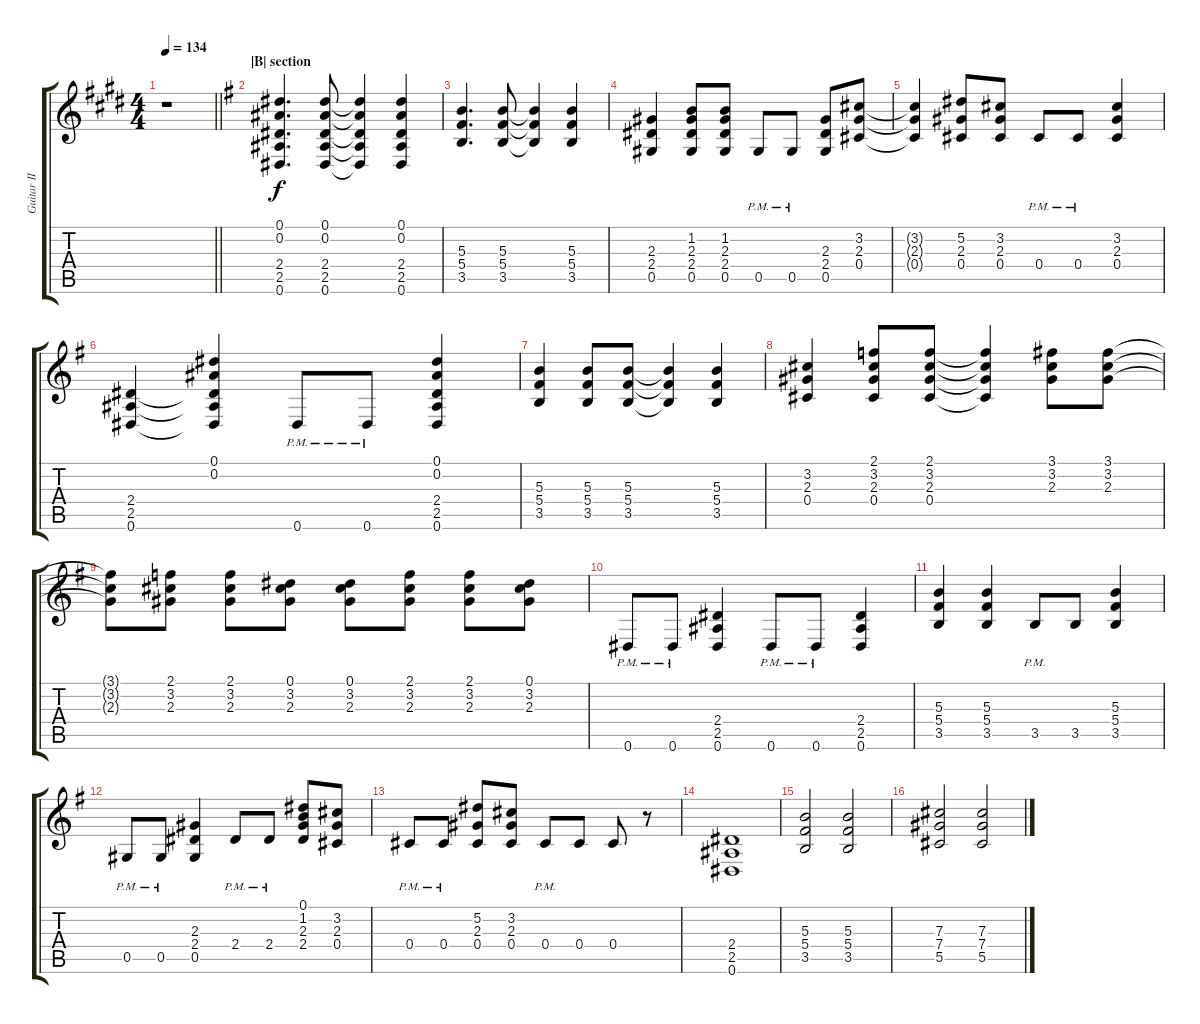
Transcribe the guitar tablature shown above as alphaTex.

\track ("Guitar II" "Guitar II") {instrument distortionguitar}
\staff {score tabs}
\tuning (Eb4 Bb3 Gb3 Db3 Ab2 Eb2) {hide}
\ts (4 4)
\tempo 134
\clef g2
\barLineRight lightlight
\ks e
r.1{dy f} |
\section ("" "|B| section")
\ks eminor
(0.1 0.2 2.4 2.5 0.6).4{d} (0.1 0.2 2.4 2.5 0.6).8 (0.1{t} 0.2{t} 2.4{t} 2.5{t} 0.6{t}).4 (0.1 0.2 2.4 2.5 0.6).4 |
(5.3 5.4 3.5).4{d} (5.3 5.4 3.5).8 (5.3{t} 5.4{t} 3.5{t}).4 (5.3 5.4 3.5).4 |
(2.3 2.4 0.5).4 (1.2 2.3 2.4 0.5).8 (1.2 2.3 2.4 0.5).8 0.5{pm}.8 0.5{pm}.8 (2.3 2.4 0.5).8 (3.2 2.3 0.4).8 |
(3.2{t} 2.3{t} 0.4{t}).4 (5.2 2.3 0.4).8 (3.2 2.3 0.4).8 0.4{pm}.8 0.4{pm}.8 (3.2 2.3 0.4).4 |
(2.4 2.5 0.6).4 (0.1 0.2 2.4{t} 2.5{t} 0.6{t}).4 0.6{pm}.8 0.6{pm}.8 (0.1 0.2 2.4 2.5 0.6).4 |
(5.3 5.4 3.5).4 (5.3 5.4 3.5).8 (5.3 5.4 3.5).8 (5.3{t} 5.4{t} 3.5{t}).4 (5.3 5.4 3.5).4 |
(3.2 2.3 0.4).4 (2.1 3.2 2.3 0.4).8 (2.1 3.2 2.3 0.4).8 (2.1{t} 3.2{t} 2.3{t} 0.4{t}).4 (3.1 3.2 2.3).8 (3.1 3.2 2.3).8 |
(3.1{t} 3.2{t} 2.3{t}).8 (2.1 3.2 2.3).8 (2.1 3.2 2.3).8 (0.1 3.2 2.3).8 (0.1 3.2 2.3).8 (2.1 3.2 2.3).8 (2.1 3.2 2.3).8 (0.1 3.2 2.3).8 |
0.6{pm}.8 0.6{pm}.8 (2.4 2.5 0.6).4 0.6{pm}.8 0.6{pm}.8 (2.4 2.5 0.6).4 |
(5.3 5.4 3.5).4 (5.3 5.4 3.5).4 3.5{pm}.8 3.5.8 (5.3 5.4 3.5).4 |
0.5{pm}.8 0.5{pm}.8 (2.3 2.4 0.5).4 2.4{pm}.8 2.4{pm}.8 (0.1 1.2 2.3 2.4).8 (3.2 2.3 0.4).8 |
0.4{pm}.8 0.4{pm}.8 (5.2 2.3 0.4).8 (3.2 2.3 0.4).8 0.4{pm}.8 0.4.8 0.4.8 r.8 |
(2.4 2.5 0.6).1 |
(5.3 5.4 3.5).2 (5.3 5.4 3.5).2 |
(7.3 7.4 5.5).2 (7.3 7.4 5.5).2
